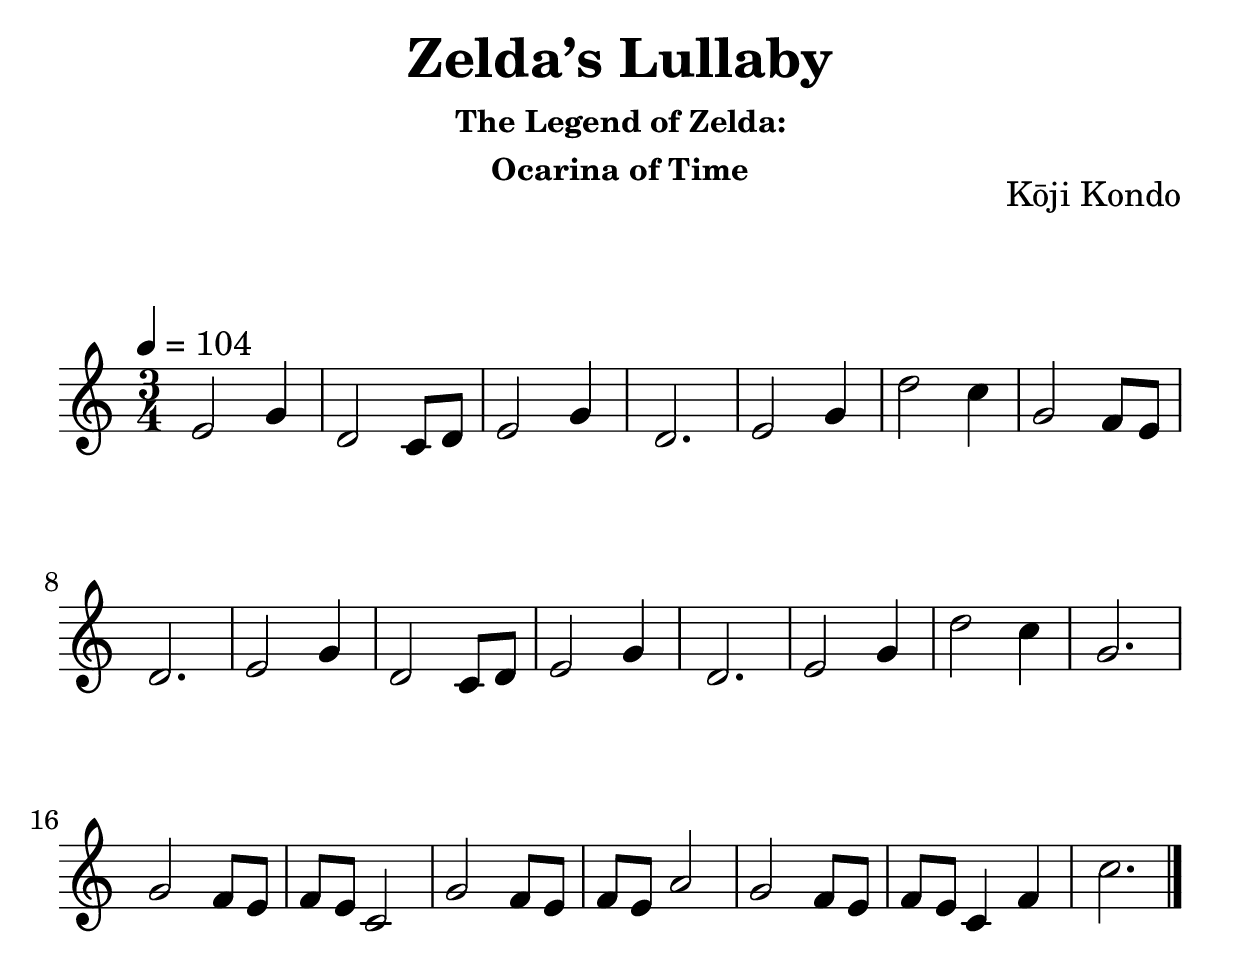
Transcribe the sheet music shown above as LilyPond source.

\version "2.20.0"

\include "header.ily"

title = "Zelda’s Lullaby"
subtitle = ##f

song = \relative c'' {
  \tempo 4 = 104
  \time 3/4

  e2 g4 | % 1
  d2 c8 d | % 2
  e2 g4 | % 3
  d2. | % 4
  e2 g4 | % 5
  d'2 c4 | % 6
  g2 f8 e | % 7
  d2. | % 8
  e2 g4 | % 9
  d2 c8 d | % 10
  e2 g4 | % 11
  d2. | % 12
  e2 g4 | % 13
  d'2 c4 | % 14
  g2. | % 15
  g2 f8 e | % 16
  f e c2 | % 17
  g'2 f8 e | % 18
  f e a2 | % 19
  g2 f8 e | % 20
  f e c4 f | % 21
  c'2. \bar "|." % 22
}


\header {
  title = \title
  #(define subtitle (if (defined? 'subtitle) subtitle))
  subsubtitle = \markup \center-column { "The Legend of Zelda:" "Ocarina of Time" }
}

\include "articulate.ly"

staff = \new Staff \with { midiInstrument = "ocarina" } {
  \clef "treble^8"
  \song
}

\score {
  \staff

  \layout {
    \context {
      \Score
      \omit ClefModifier
    }
  }
}

\score {
  \unfoldRepeats \articulate \staff

  \midi {}
}

